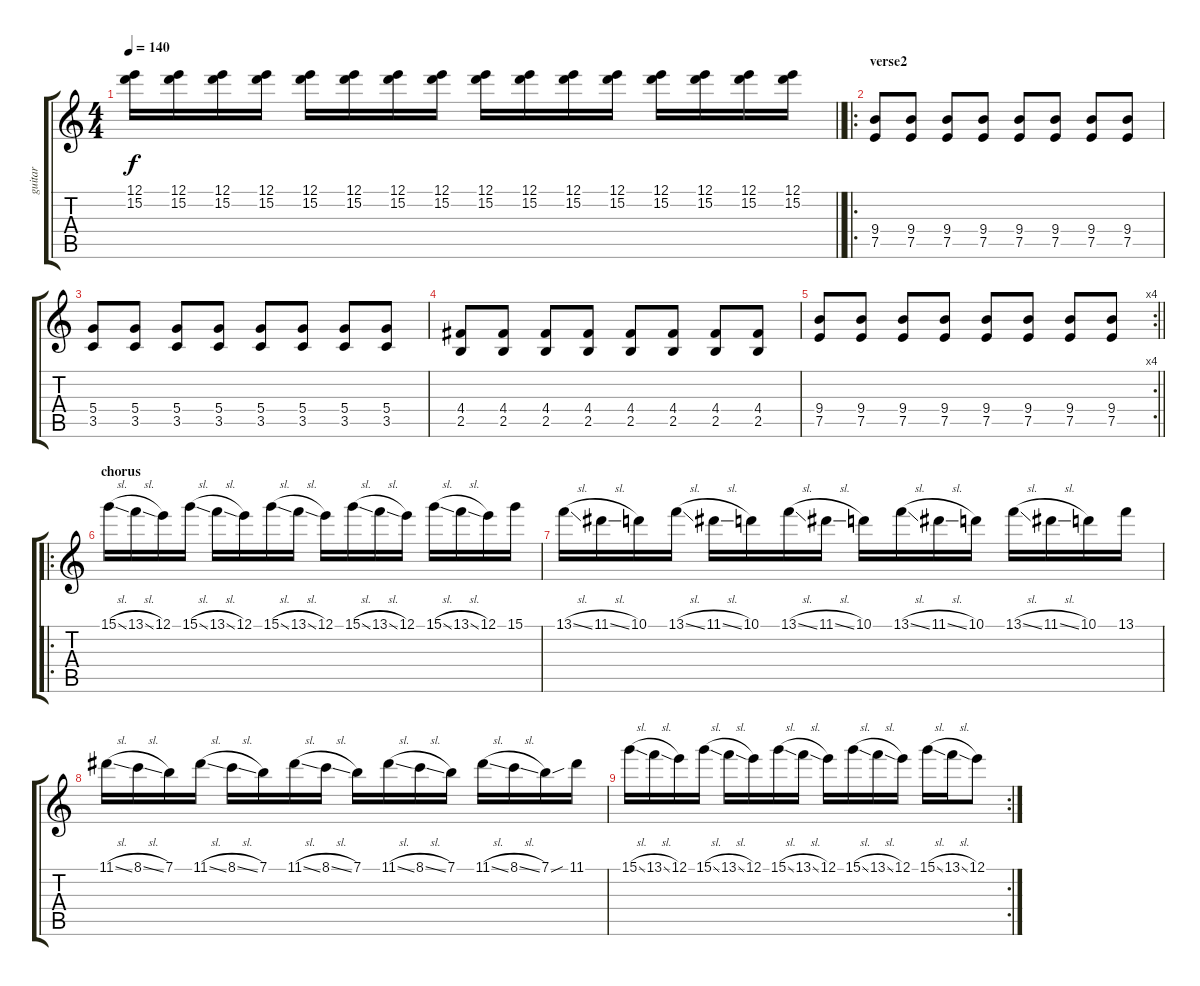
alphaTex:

\track ("guitar" "guitar") {mute instrument distortionguitar}
\staff {score tabs}
\tuning (E4 B3 G3 D3 A2 E2) {hide}
\ts (4 4)
\tempo 140
\clef g2
\barLineRight lightlight
\ks c
(12.1 15.2).16{dy f} (12.1 15.2).16 (12.1 15.2).16 (12.1 15.2).16 (12.1 15.2).16 (12.1 15.2).16 (12.1 15.2).16 (12.1 15.2).16 (12.1 15.2).16 (12.1 15.2).16 (12.1 15.2).16 (12.1 15.2).16 (12.1 15.2).16 (12.1 15.2).16 (12.1 15.2).16 (12.1 15.2).16 |
\ro
\section ("" "verse2")
(9.4 7.5).8 (9.4 7.5).8 (9.4 7.5).8 (9.4 7.5).8 (9.4 7.5).8 (9.4 7.5).8 (9.4 7.5).8 (9.4 7.5).8 |
(5.4 3.5).8 (5.4 3.5).8 (5.4 3.5).8 (5.4 3.5).8 (5.4 3.5).8 (5.4 3.5).8 (5.4 3.5).8 (5.4 3.5).8 |
(4.4 2.5).8 (4.4 2.5).8 (4.4 2.5).8 (4.4 2.5).8 (4.4 2.5).8 (4.4 2.5).8 (4.4 2.5).8 (4.4 2.5).8 |
\rc 4
\barLineRight lightlight
(9.4 7.5).8 (9.4 7.5).8 (9.4 7.5).8 (9.4 7.5).8 (9.4 7.5).8 (9.4 7.5).8 (9.4 7.5).8 (9.4 7.5).8 |
\ro
\section ("" "chorus")
15.1{sl}.16 13.1{sl}.16 12.1.16 15.1{sl}.16 13.1{sl}.16 12.1.16 15.1{sl}.16 13.1{sl}.16 12.1.16 15.1{sl}.16 13.1{sl}.16 12.1.16 15.1{sl}.16 13.1{sl}.16 12.1.16 15.1.16 |
13.1{sl}.16 11.1{sl}.16 10.1.16 13.1{sl}.16 11.1{sl}.16 10.1.16 13.1{sl}.16 11.1{sl}.16 10.1.16 13.1{sl}.16 11.1{sl}.16 10.1.16 13.1{sl}.16 11.1{sl}.16 10.1.16 13.1.16 |
11.1{sl}.16 8.1{sl}.16 7.1.16 11.1{sl}.16 8.1{sl}.16 7.1.16 11.1{sl}.16 8.1{sl}.16 7.1.16 11.1{sl}.16 8.1{sl}.16 7.1.16 11.1{sl}.16 8.1{sl}.16 7.1{sou}.16 11.1.16 |
\rc 2
15.1{sl}.16 13.1{sl}.16 12.1.16 15.1{sl}.16 13.1{sl}.16 12.1.16 15.1{sl}.16 13.1{sl}.16 12.1.16 15.1{sl}.16 13.1{sl}.16 12.1.16 15.1{sl}.16 13.1{sl}.16 12.1.8
